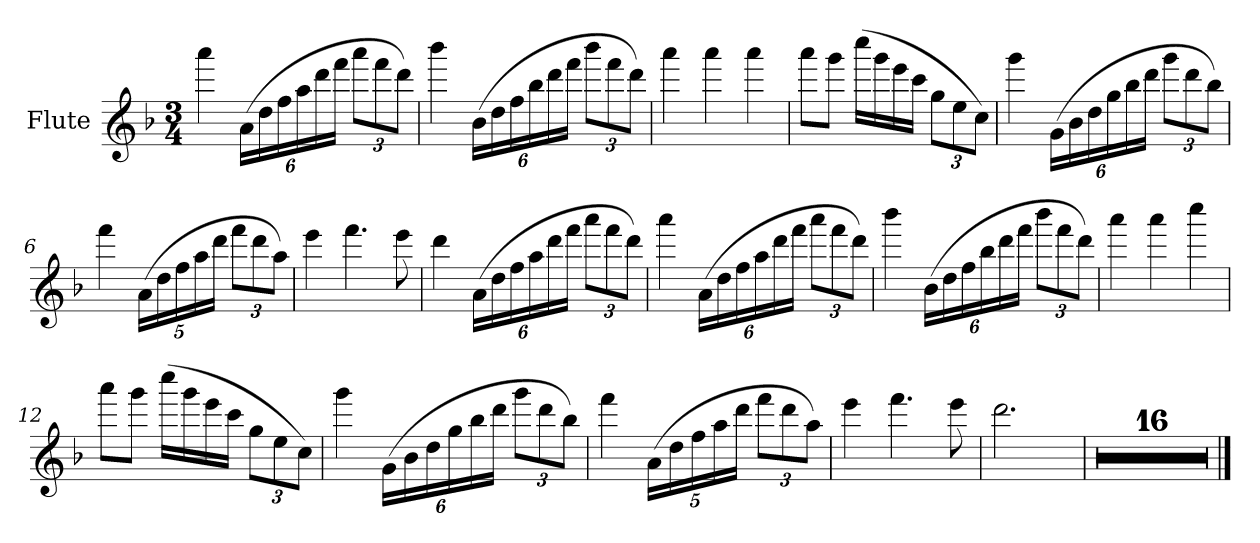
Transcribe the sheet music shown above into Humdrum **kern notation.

**kern
*part1
*staff1
*I"Flute
*I'Fl.
*clefG2
*k[b-]
*F:
*M3/4
*MM211
=1
4aaa\
*Xbrackettup
(24a\LL
24dd\
24ff\
24aa\
24ddd\
24fff\JJ
12aaa\L
12fff\
12ddd\J)
=2
4bbb-\
(24b-\LL
24dd\
24ff\
24bb-\
24ddd\
24fff\JJ
12bbb-\L
12fff\
12ddd\J)
=3
4aaa\
4aaa\
4aaa\
=4
8aaa\L
8ggg\J
(16cccc\LL
16ggg\
16eee\
16ccc\JJ
12gg\L
12ee\
12cc\J)
!!LO:LB:g=z
=5
4ggg\
(24g\LL
24b-\
24dd\
24gg\
24bb-\
24ddd\JJ
12ggg\L
12ddd\
12bb-\J)
=6
4fff\
(20a\LL
20dd\
20ff\
20aa\
20ddd\JJ
12fff\L
12ddd\
12aa\J)
=7
4eee\
4.fff\
8eee\
=8
4ddd\
(24a\LL
24dd\
24ff\
24aa\
24ddd\
24fff\JJ
12aaa\L
12fff\
12ddd\J)
!!LO:LB:g=z
=9
4aaa\
(24a\LL
24dd\
24ff\
24aa\
24ddd\
24fff\JJ
12aaa\L
12fff\
12ddd\J)
=10
4bbb-\
(24b-\LL
24dd\
24ff\
24bb-\
24ddd\
24fff\JJ
12bbb-\L
12fff\
12ddd\J)
=11
4aaa\
4aaa\
4cccc\
=12
8aaa\L
8ggg\J
(16cccc\LL
16ggg\
16eee\
16ccc\JJ
12gg\L
12ee\
12cc\J)
!!LO:LB:g=z
=13
4ggg\
(24g\LL
24b-\
24dd\
24gg\
24bb-\
24ddd\JJ
12ggg\L
12ddd\
12bb-\J)
=14
4fff\
(20a\LL
20dd\
20ff\
20aa\
20ddd\JJ
12fff\L
12ddd\
12aa\J)
=15
4eee\
4.fff\
8eee\
=16
2.ddd\
=17
2.r
=18
2.r
=19
2.r
=20
2.r
=21
2.r
=22
2.r
=23
2.r
=24
2.r
!!LO:LB:g=z
=25
2.r
=26
2.r
=27
2.r
=28
2.r
=29
2.r
=30
2.r
=31
2.r
=32
2.r
==
*-
